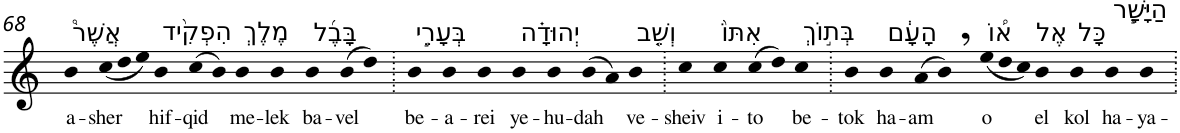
**kern	**text
*part1	*part1
*staff1	*staff1
*I"Piano	*
*I'Pno	*
!!LO:PB:g=z
*clefG2	*
*k[]	*
=68	=68
!LO:TX:a:t=אֲשֶׁר֩	!
!	!LO:LY:b
4b	a-
*Xtuplet	*
!	!LO:LY:b
(<12cc	-sher
12dd	.
12ee)	.
!LO:TX:a:t=הִפְקִ֨יד	!
!	!LO:LY:b
4b	hif-
!	!LO:LY:b
(>8cc	-qid
8b)	.
!LO:TX:a:t=מֶלֶךְ	!
!	!LO:LY:b
4b	me-
!	!LO:LY:b
4b	-lek
!LO:TX:a:t=בָּבֶ֜ל	!
!	!LO:LY:b
4b	ba-
!	!LO:LY:b
(>8b	-vel
8dd)	.
=69.	=69.
!LO:TX:a:t=בְּעָרֵ֣י	!
!	!LO:LY:b
4b	be-
!	!LO:LY:b
4b	-a-
!	!LO:LY:b
4b	-rei
!LO:TX:a:t=יְהוּדָ֗ה	!
!	!LO:LY:b
4b	ye-
!	!LO:LY:b
4b	-hu-
!	!LO:LY:b
(>8b	-dah
8a)	.
!LO:TX:a:t=וְשֵׁ֤ב	!
!	!LO:LY:b
4b	ve-
=70.	=70.
!	!LO:LY:b
4cc	-sheiv
!LO:TX:a:t=אִתּוֹ֙	!
!	!LO:LY:b
4cc	i-
!	!LO:LY:b
(>8cc	-to
8dd)	.
!LO:TX:a:t=בְּת֣וֹךְ	!
!	!LO:LY:b
4cc	be-
=71.	=71.
!	!LO:LY:b
4b	-tok
!LO:TX:a:t=הָעָ֔ם	!
!	!LO:LY:b
4b	ha-
!	!LO:LY:b
(>8a	-am
8b,)	.
!LO:TX:a:t=א֠וֹ	!
!	!LO:LY:b
(<12ee	o
12dd	.
12cc)	.
!LO:TX:a:t=אֶל	!
!	!LO:LY:b
4b	el
!LO:TX:a:t=כָּל	!
!	!LO:LY:b
4b	kol
!LO:TX:a:t=הַיָּשָׁ֧ר	!
!	!LO:LY:b
4b	ha-
!	!LO:LY:b
4b	-ya-
=.	=.
*-	*-
